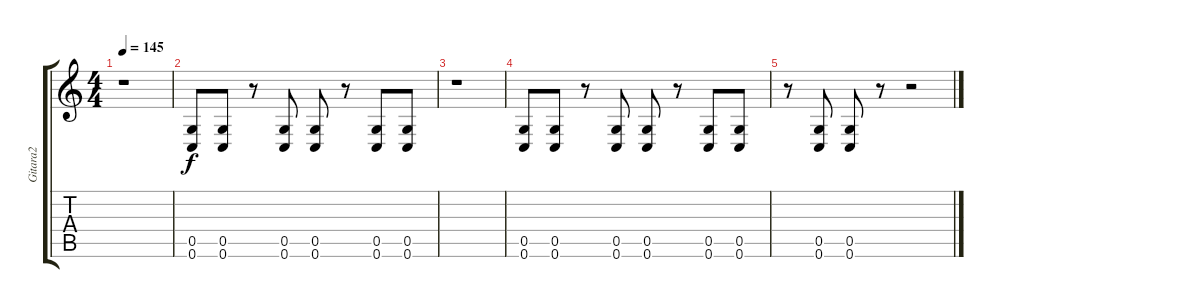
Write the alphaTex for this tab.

\track ("Gitara2" "Gitara2") {instrument distortionguitar}
\staff {score tabs}
\tuning (D4 A3 F3 C3 G2 C2) {hide}
\ts (4 4)
\tempo 145
\clef g2
\ks c
r.1{dy f} |
(0.5 0.6).8 (0.5 0.6).8 r.8 (0.5 0.6).8 (0.5 0.6).8 r.8 (0.5 0.6).8 (0.5 0.6).8 |
r.1 |
(0.5 0.6).8 (0.5 0.6).8 r.8 (0.5 0.6).8 (0.5 0.6).8 r.8 (0.5 0.6).8 (0.5 0.6).8 |
r.8 (0.5 0.6).8 (0.5 0.6).8 r.8 r.2
